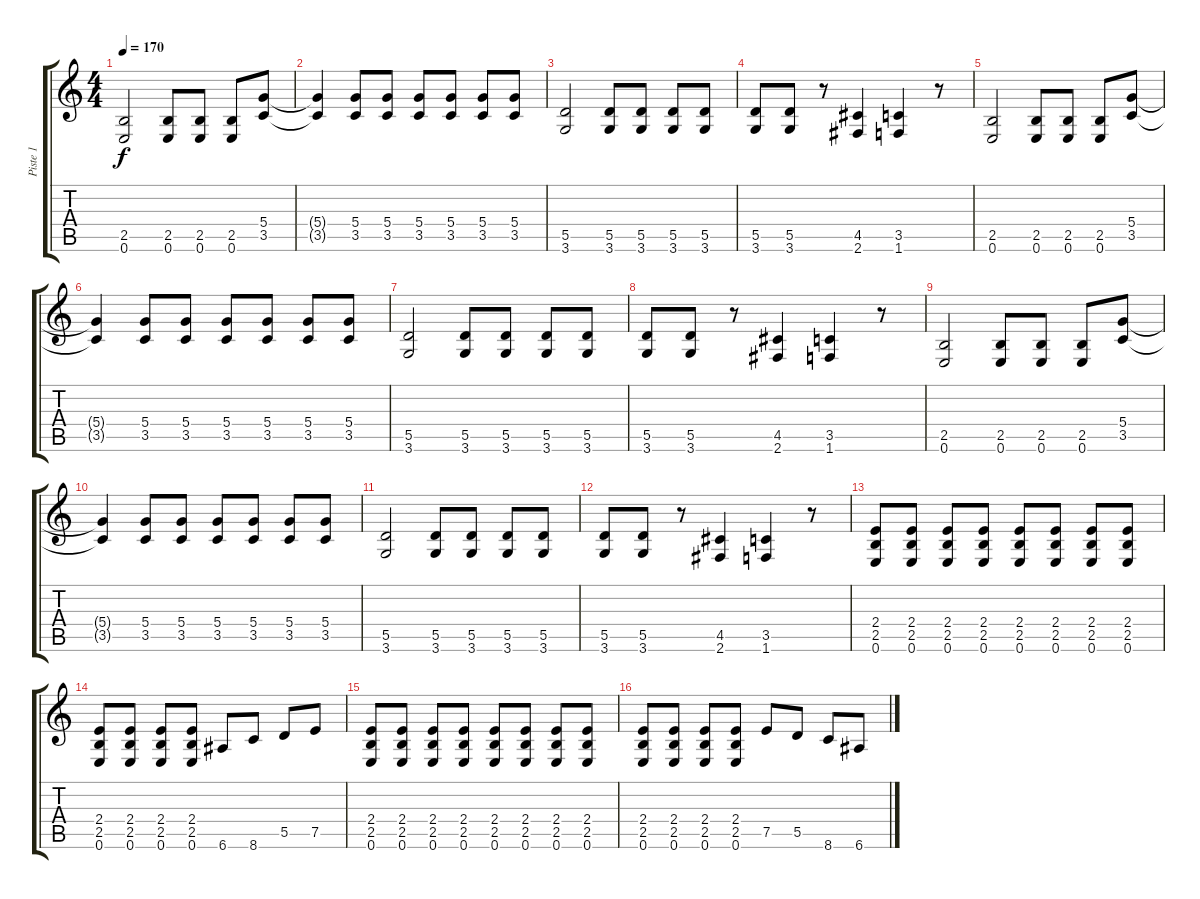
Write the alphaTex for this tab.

\track ("Piste 1" "Piste 1") {instrument distortionguitar}
\staff {score tabs}
\tuning (E4 B3 G3 D3 A2 E2) {hide}
\ts (4 4)
\tempo 170
\clef g2
\ks c
(2.5 0.6).2{dy f} (2.5 0.6).8 (2.5 0.6).8 (2.5 0.6).8 (5.4 3.5).8 |
(5.4{t} 3.5{t}).4 (5.4 3.5).8 (5.4 3.5).8 (5.4 3.5).8 (5.4 3.5).8 (5.4 3.5).8 (5.4 3.5).8 |
(5.5 3.6).2 (5.5 3.6).8 (5.5 3.6).8 (5.5 3.6).8 (5.5 3.6).8 |
(5.5 3.6).8 (5.5 3.6).8 r.8 (4.5 2.6).4 (3.5 1.6).4 r.8 |
(2.5 0.6).2 (2.5 0.6).8 (2.5 0.6).8 (2.5 0.6).8 (5.4 3.5).8 |
(5.4{t} 3.5{t}).4 (5.4 3.5).8 (5.4 3.5).8 (5.4 3.5).8 (5.4 3.5).8 (5.4 3.5).8 (5.4 3.5).8 |
(5.5 3.6).2 (5.5 3.6).8 (5.5 3.6).8 (5.5 3.6).8 (5.5 3.6).8 |
(5.5 3.6).8 (5.5 3.6).8 r.8 (4.5 2.6).4 (3.5 1.6).4 r.8 |
(2.5 0.6).2 (2.5 0.6).8 (2.5 0.6).8 (2.5 0.6).8 (5.4 3.5).8 |
(5.4{t} 3.5{t}).4 (5.4 3.5).8 (5.4 3.5).8 (5.4 3.5).8 (5.4 3.5).8 (5.4 3.5).8 (5.4 3.5).8 |
(5.5 3.6).2 (5.5 3.6).8 (5.5 3.6).8 (5.5 3.6).8 (5.5 3.6).8 |
(5.5 3.6).8 (5.5 3.6).8 r.8 (4.5 2.6).4 (3.5 1.6).4 r.8 |
(2.4 2.5 0.6).8 (2.4 2.5 0.6).8 (2.4 2.5 0.6).8 (2.4 2.5 0.6).8 (2.4 2.5 0.6).8 (2.4 2.5 0.6).8 (2.4 2.5 0.6).8 (2.4 2.5 0.6).8 |
(2.4 2.5 0.6).8 (2.4 2.5 0.6).8 (2.4 2.5 0.6).8 (2.4 2.5 0.6).8 6.6.8 8.6.8 5.5.8 7.5.8 |
(2.4 2.5 0.6).8 (2.4 2.5 0.6).8 (2.4 2.5 0.6).8 (2.4 2.5 0.6).8 (2.4 2.5 0.6).8 (2.4 2.5 0.6).8 (2.4 2.5 0.6).8 (2.4 2.5 0.6).8 |
(2.4 2.5 0.6).8 (2.4 2.5 0.6).8 (2.4 2.5 0.6).8 (2.4 2.5 0.6).8 7.5.8 5.5.8 8.6.8 6.6.8
